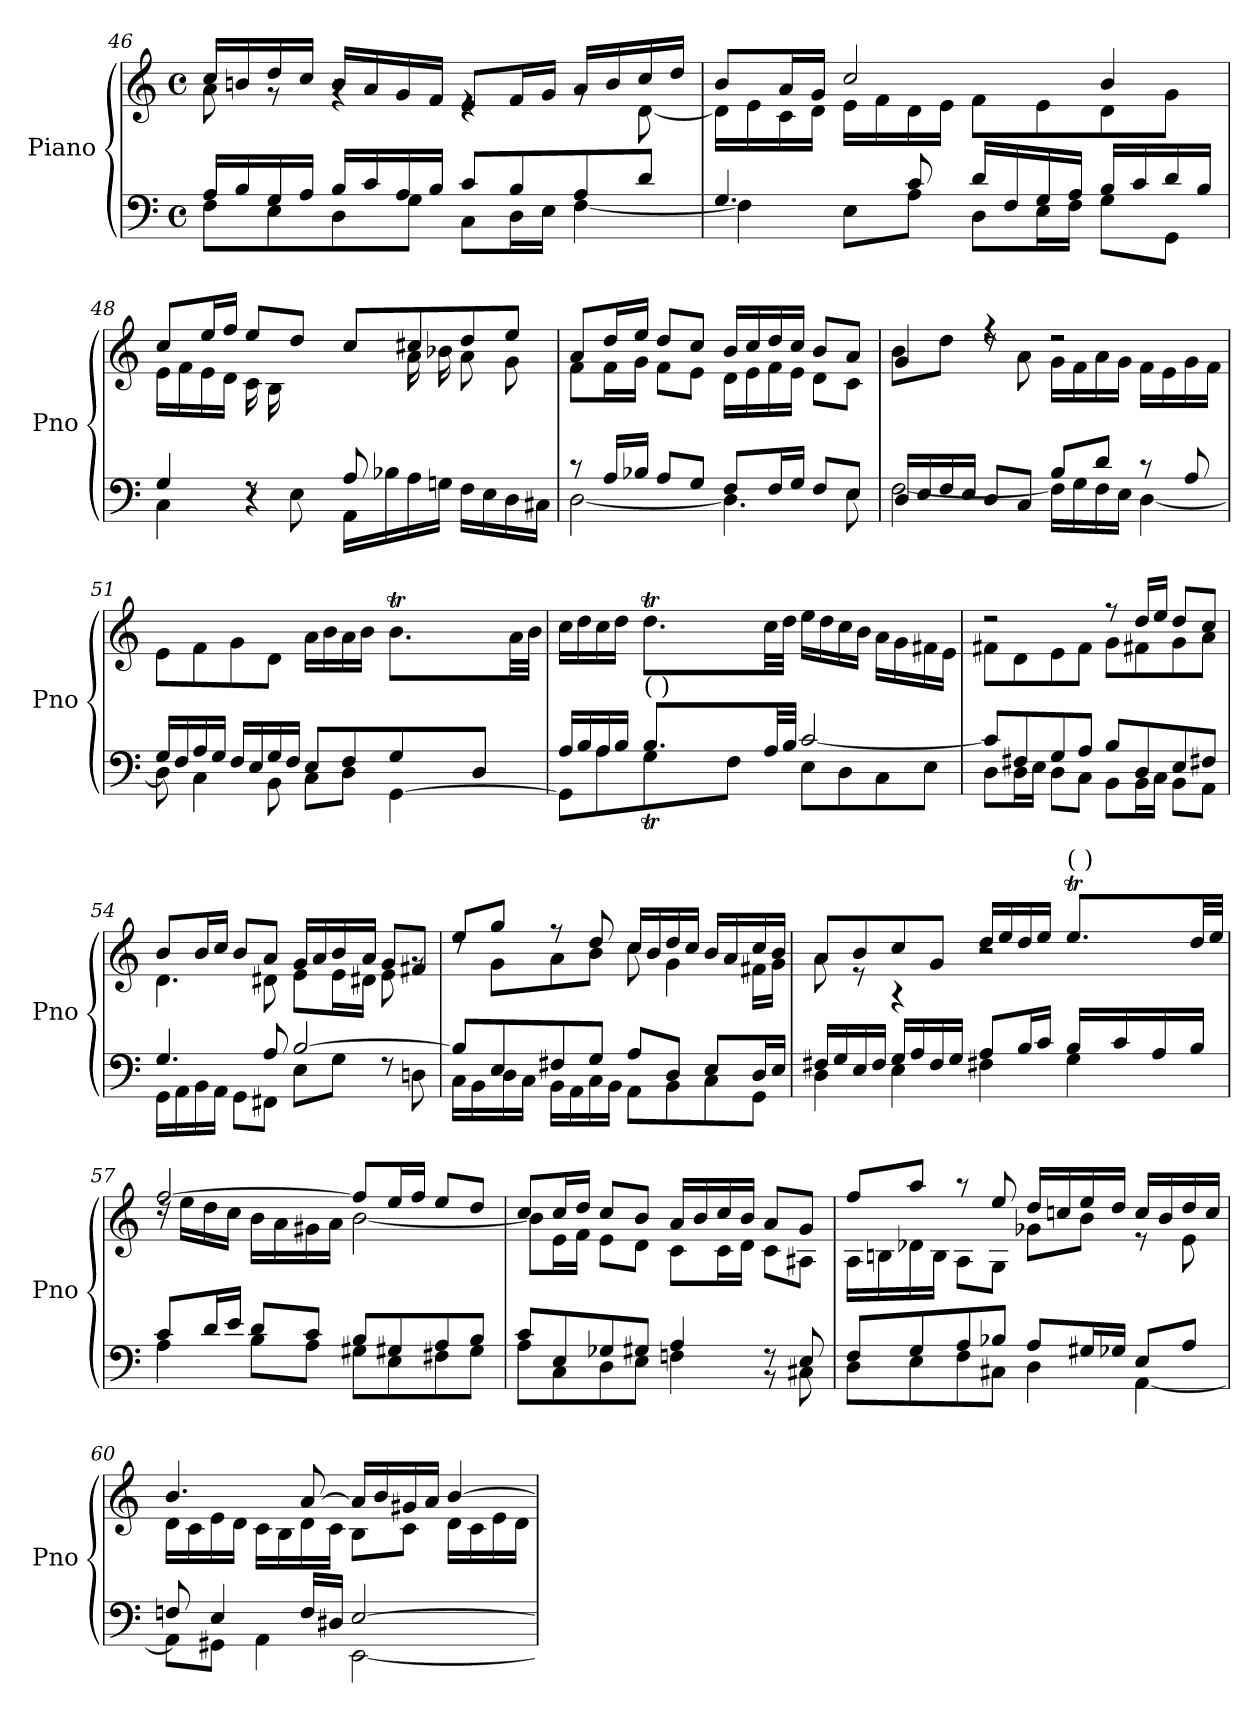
**kern	**kern
*part1	*part1
*staff2	*staff1
*I"Piano	*
*I'Pno	*
*clefF4	*clefG2
*k[]	*k[]
*M4/4	*M4/4
*met(c)	*met(c)
=46	=46
*^	*^
16A/LL	8F\L	16cc/LL	8a\
16B/	.	16bn/	.
16G/	8E\	16dd/	8rg
16A/JJ	.	16cc/JJ	.
16B/LL	8D\	16b/LL	4rg
16c/	.	16a/	.
16A/	8G\J	16g/	.
16B/JJ	.	16f/JJ	.
8c/L	8C\L	8e/L	4re
8B/	16D\L	16f/L	.
.	16E\JJ	16g/JJ	.
8A/	[4F\	16a/LL	8rg
.	.	16b/	.
8d/J	.	16cc/	[8d\
.	.	16dd/JJ	.
!!LO:LB:g=z	!!
=47	=47	=47	=47
4.G/	4F\]	8b/L	16d\LL]
.	.	.	16e\
.	.	16a/L	16c\
.	.	16g/JJ	16d\JJ
.	8E\L	2cc/	16e\LL
.	.	.	16f\
8c/	8A\J	.	16d\
.	.	.	16e\JJ
16d/LL	8D\L	.	8f\L
16F/	.	.	.
16G/	16E\L	.	8e\
16A/JJ	16F\JJ	.	.
16B/LL	8G\L	4b/	8d\
16c/	.	.	.
16d/	8GG\J	.	8g\J
16B/JJ	.	.	.
=48	=48	=48	=48
*	*^	*	*
4.ryy	4G/	4C\	8cc/L	16e\LL
.	.	.	.	16f\
.	.	.	16ee/L	16e\
.	.	.	16ff/JJ	16d\JJ
.	4r	8rF	8ee/L	16c\LL
.	.	.	.	16B\
16A/	.	8E\	8dd/J	4ryy
16G#X/JJ	.	.	.	.
8A/L	2ryy	16AA\LL	8cc/L	.
.	.	16B-X\	.	.
4.ryy	.	16A\	8cc#X/	16a\L
.	.	16Gn\JJ	.	16b-X\JJ
.	.	16F\LL	8dd/	8a\L
.	.	16E\	.	.
.	.	16D\	8ee/J	8g\J
.	.	16C#X\JJ	.	.
*	*v	*v	*	*
=49	=49	=49	=49
8r	[2D\	8a/L	8f\L
16A/LL	.	16dd/L	16f\L
16B-X/JJ	.	16ee/JJ	16g\JJ
8A/L	.	8dd/L	8f\L
8G/J	.	8cc/J	8e\J
8F/L	4.D\]	16b/LL	16d\LL
.	.	16cc/	16e\
16F/L	.	16dd/	16f\
16G/JJ	.	16cc/JJ	16e\JJ
8F/L	.	8b/L	8d\L
8E/J	8E\	8a/J	8c\J
!!LO:LB:g=z	!!
=50	=50	=50	=50
16D/LL	[2F\	4g/	8b\L
16E/	.	.	.
16F/	.	.	8dd\J
16E/JJ	.	.	.
8D/L	.	4r	8rdd
8C/J	.	.	8a\
8B/L	16F\LL]	2r	16g\LL
.	16G\	.	16f\
8d/J	16F\	.	16a\
.	16E\JJ	.	16g\JJ
8r	[4D\	.	16f\LL
.	.	.	16e\
8A/	.	.	16g\
.	.	.	16f\JJ
=51	=51	=51	=51
*	*^	*	*
2.ryy	16G/LL	8D\]	8e\L	2.ryy
.	16F/	.	.	.
.	16A/	4C\	8f\	.
.	16G/JJ	.	.	.
.	16F/LL	.	8g\	.
.	16E/	.	.	.
.	16G/	8BB\	8d\J	.
.	16F/JJ	.	.	.
.	8E/L	8C\L	16a\LL	.
.	.	.	16b\	.
.	8F/	8D\J	16a\	.
.	.	.	16b\JJ	.
8.ryy	8G/	[4GG\	8.bt\L	32ccyy
.	.	.	.	32byy
.	.	.	.	32ccyy
.	.	.	.	32byy
.	8D/J	.	.	32ccyy
.	.	.	.	32byy
16ryy	.	.	32a\LL	16ryy
.	.	.	32b\JJJ	.
!!LO:LB:g=z
=52	=52	=52	=52	=52
*	*	*^	*	*^
4ryy	16A/LL	8GG\L]	4ryy	16cc\LL	4ryy	4ryy
.	16B/	.	.	16dd\	.	.
.	16A/	8A\	.	16cc\	.	.
.	16B/JJ	.	.	16dd\JJ	.	.
!LO:TX:a:t=(   )	!	!	!	!	!	!
8.ryy	8.Bt/L	8G\	32cyy	8.ddT\L	32eeyy	8.ryy
.	.	.	32Byy	.	32ddyy	.
.	.	.	32cyy	.	32eeyy	.
.	.	.	32Byy	.	32ddyy	.
.	.	8F\J	32cyy	.	32eeyy	.
.	.	.	32Byy	.	32ddyy	.
2ryy	32A/LL	.	2ryy	32cc\LL	2ryy	2ryy
.	32B/JJJ	.	.	32dd\JJJ	.	.
.	[2c/	8E\L	.	16ee\LL	.	.
.	.	.	.	16dd\	.	.
.	.	8D\	.	16cc\	.	.
.	.	.	.	16b\JJ	.	.
.	.	8C\	.	16a\LL	.	.
.	.	.	.	16g\	.	.
.	.	8E\J	.	16f#X\	.	.
16ryy	.	.	16ryy	16e\JJ	16ryy	16ryy
*	*v	*v	*v	*	*	*
*	*	*	*v	*v
!!LO:PB:g=z
=53	=53	=53	=53
8c/L]	8D\L	2r	8f#X\L
8F#X/	16D\L	.	8d\
.	16E\JJ	.	.
8G/	8D\L	.	8e\
8A/J	8C\J	.	8f#\J
8B/L	8BB\L	8r	8g\L
8D/	16BB\L	16dd/LL	8f#X\
.	16C\JJ	16ee/JJ	.
8E/	8BB\L	8dd/L	8g\
8F#X/J	8AA\J	8cc/J	8a\J
=54	=54	=54	=54
4.G/	16GG\LL	8b/L	4.d\
.	16AA\	.	.
.	16BB\	16b/L	.
.	16AA\JJ	16cc/JJ	.
.	8GG\L	8b/L	.
8A/	8FF#X\J	8a/J	8d#X\
[2B/	8E\L	16g/LL	8e\L
.	.	16a/	.
.	8G\J	16b/	16e\L
.	.	16a/JJ	16d#X\JJ
.	8rF	8g/L	8e\
.	8Dn\	8f#X/J	8rg
=55	=55	=55	=55
8B/L]	16C\LL	8ee/L	8rdd
.	16BB\	.	.
8E/	16D\	8gg/J	8g\L
.	16C\JJ	.	.
8F#X/	16BB\LL	8r	8a\
.	16AA\	.	.
8G/J	16C\	8dd/	8b\J
.	16BB\JJ	.	.
8A/L	8AA\L	16cc/LL	8cc\
.	.	16b/	.
8D/J	8BB\	16dd/	4g\
.	.	16cc/JJ	.
8E/L	8C\	16b/LL	.
.	.	16a/	.
16D/L	8GG\J	16cc/	16f#X\LL
16E/JJ	.	16b/JJ	16g\JJ
!!LO:LB:g=z
=56	=56	=56	=56
*	*^	*	*^
2.ryy	16F#X/LL	4D\	8a/L	8a\	2.ryy
.	16G/	.	.	.	.
.	16E/	.	8b/	8r	.
.	16F#/JJ	.	.	.	.
.	16G/LL	4E\	8cc/	4r	.
.	16A/	.	.	.	.
.	16F#/	.	8g/J	.	.
.	16G/JJ	.	.	.	.
.	8A/L	4F#X\	16dd/LL	2r	.
.	.	.	16ee/	.	.
.	16B/L	.	16dd/	.	.
.	16c/JJ	.	16ee/JJ	.	.
!	!	!	!LO:TX:a:t=(   )	!	!
8.ryy	16B/LL	4G\	8.eet/L	.	32ffyy
.	.	.	.	.	32eeyy
.	16c/	.	.	.	32ffyy
.	.	.	.	.	32eeyy
.	16A/	.	.	.	32ffyy
.	.	.	.	.	32eeyy
16ryy	16B/JJ	.	32dd/LL	.	16ryy
.	.	.	32ee/JJJ	.	.
*	*v	*v	*	*	*
*	*	*	*v	*v
=57	=57	=57	=57
8c/L	4A\	[2ff/	16rdd
.	.	.	16ee\LL
16d/L	.	.	16dd\
16e/JJ	.	.	16cc\JJ
8d/L	8B\L	.	16b\LL
.	.	.	16a\
8c/J	8A\J	.	16g#X\
.	.	.	16a\JJ
8B/L	8G#X\L	8ff/L]	[2b\
8G#X/	8E\	16ee/L	.
.	.	16ff/JJ	.
8A/	8F#X\	8ee/L	.
8B/J	8G#\J	8dd/J	.
=58	=58	=58	=58
8c/L	8A\L	8cc/L	8b\L]
8E/	8C\	16cc/L	16e\L
.	.	16dd/JJ	16f\JJ
8G-Xi/	8D\	8cc/L	8e\L
8G#X/J	8E\J	8b/J	8d\J
4A/	4Fn\	16a/LL	8c\L
.	.	16b/	.
.	.	16cc/	16c\L
.	.	16b/JJ	16d\JJ
8rBB	8rF	8a/L	8c\L
8E/	8C#X\	8g/J	8A#Xi\J
!!LO:LB:g=z	!!
=59	=59	=59	=59
8F/L	8D\L	8ff/L	16A\LL
.	.	.	16Bn\
8G/	8E\	8aa/J	16d-Xi\
.	.	.	16B\JJ
8A/	8F\	8r	8A\L
8B-X/J	8C#X\J	8ee/	8G\J
8A/L	4D\	16dd/LL	8g-Xi\L
.	.	16ccn/	.
16G#X/L	.	16ee/	8b\J
16G-Xi/JJ	.	16dd/JJ	.
8E/L	[4AA\	16cc/LL	8r
.	.	16b/	.
8A/J	.	16dd/	8e\
.	.	16cc/JJ	.
=60	=60	=60	=60
8Fn/	8AA\L]	4.b/	16d\LL
.	.	.	16c\
4E/	8GG#X\J	.	16e\
.	.	.	16d\JJ
.	4AA\	.	16c\LL
.	.	.	16B\
16F/LL	.	[8a/	16d\
16D#X/JJ	.	.	16c\JJ
[2E/	[2EE\	16a/LL]	8B\L
.	.	16b/	.
.	.	16g#X/	8c\J
.	.	16a/JJ	.
.	.	[4b/	16d\LL
.	.	.	16c\
.	.	.	16e\
.	.	.	16d\JJ
*v	*v	*	*
*	*v	*v
=	=
*-	*-
